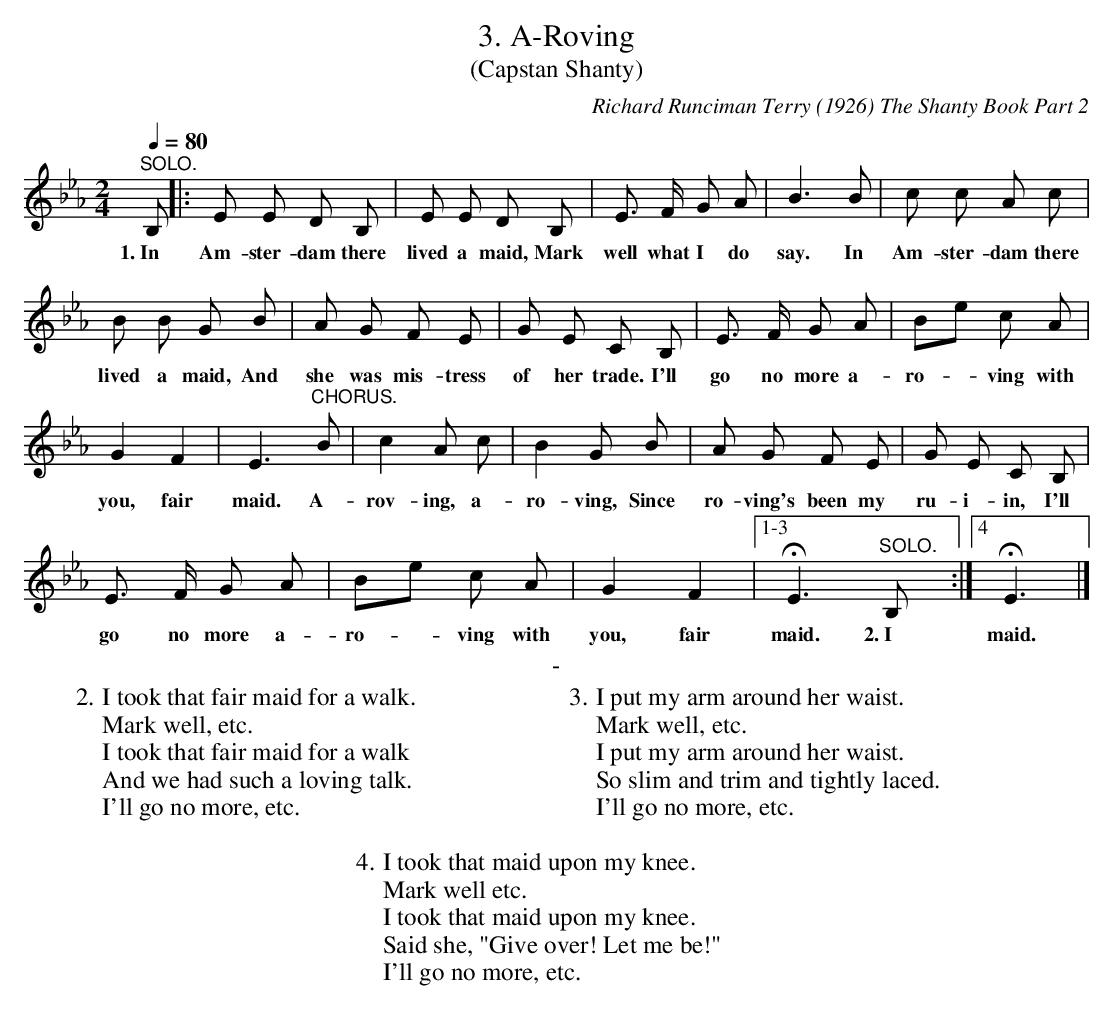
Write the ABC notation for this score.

X:1
T:3. A-Roving
T:(Capstan Shanty)
C:Richard Runciman Terry (1926) The Shanty Book Part 2
L:1/8
Q:1/4=80
M:2/4
K:Eb
"^SOLO." B, |: E E D B, | E E D B, |  E> F G A | B3 B|
w: 1.~In| Am-ster-dam there | lived a maid, Mark | well what I do | say. In |
c c A c |$ B B G B | A G F E | G E C B, |
w: Am-ster-dam  there | lived a maid, And | she was mis-tress | of her trade. I'll |
E> F G A | Be c A |$ G2 F2 | E3 "^CHORUS." B |
w: go no more a-| ro-*ving with | you, fair | maid. A- |
c2 A c | B2 G B | A G F E | G E C B, |$
w: rov-ing, a- | ro- ving, Since | ro-ving's been my | ru-i-in, I'll |
E> F G A | Be c A | G2 F2 |1-3 HE3 "^SOLO." B, :|4 HE3 |]
w: go no more a- | ro-*ving with | you, fair | maid. 2.~I | maid.
T: -
W: 2. I took that fair maid for a walk.
W: Mark well, etc.
W: I took that fair maid for a walk
W: And we had such a loving talk.
W: I'll go no more, etc.
W:
W: 3. I put my arm around her waist.
W: Mark well, etc.
W: I put my arm around her waist.
W: So slim and trim and tightly laced.
W: I'll go no more, etc.
W:
W: 4. I took that maid upon my knee.
W: Mark well etc.
W: I took that maid upon my knee.
W: Said she, "Give over! Let me be!"
W: I'll go no more, etc.
